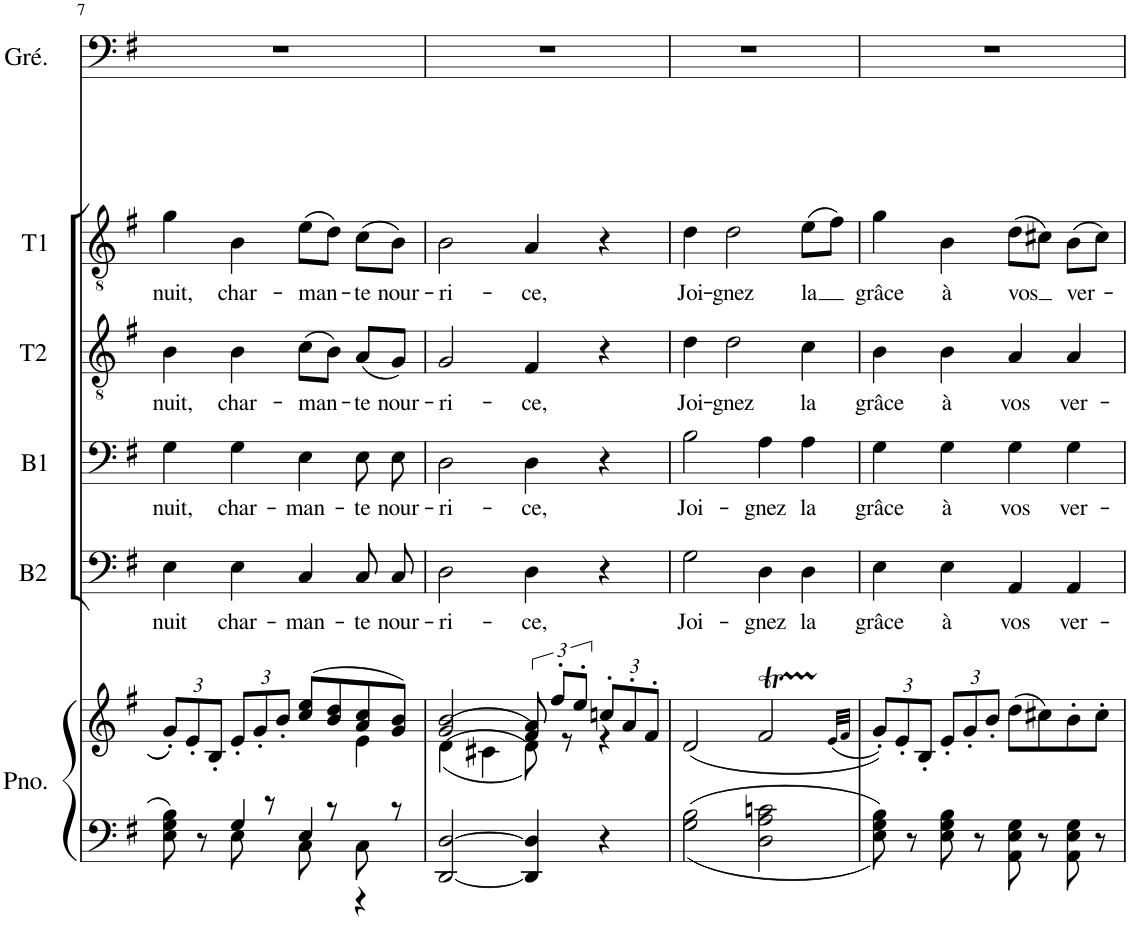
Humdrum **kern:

**kern	**kern	**kern	**text	**kern	**text	**kern	**text	**kern	**text	**kern
*part6	*part6	*part5	*part5	*part4	*part4	*part3	*part3	*part2	*part2	*part1
*staff7	*staff6	*staff5	*staff5	*staff4	*staff4	*staff3	*staff3	*staff2	*staff2	*staff1
*I"Piano	*	*I"Basse 2	*	*I"Basse 1	*	*I"Tenor 2	*	*I"Tenor 1	*	*I"Grégorio
*I'Pno.	*	*I'B2	*	*I'B1	*	*I'T2	*	*I'T1	*	*I'Gré.
!!LO:PB:g=z
*clefF4	*clefG2	*clefF4	*	*clefF4	*	*clefGv2	*	*clefGv2	*	*clefF4
*k[f#]	*k[f#]	*k[f#]	*	*k[f#]	*	*k[f#]	*	*k[f#]	*	*k[f#]
*M4/4	*M4/4	*M4/4	*	*M4/4	*	*M4/4	*	*M4/4	*	*M4/4
*met(c)	*met(c)	*met(c)	*	*met(c)	*	*met(c)	*	*met(c)	*	*met(c)
=7	=7	=7	=7	=7	=7	=7	=7	=7	=7	=7
*^	*	*	*	*	*	*	*	*	*	*
*	*	*Xbrackettup	*	*	*	*	*	*	*	*	*
*	*	*^	*	*	*	*	*	*	*	*	*
!	!	!	!	!	!LO:LY:b	!	!LO:LY:b	!	!LO:LY:b	!	!LO:LY:b	!
8E\ 8G\ 8B\	4ryy	12g'/L	2.ryy	4E\	nuit	4G\	nuit,	4B\	nuit,	4g\	nuit,	1r
.	.	12e'/	.	.	.	.	.	.	.	.	.	.
8r	.	.	.	.	.	.	.	.	.	.	.	.
.	.	12B'/J	.	.	.	.	.	.	.	.	.	.
!	!	!	!	!	!LO:LY:b	!	!LO:LY:b	!	!LO:LY:b	!	!LO:LY:b	!
8E\	4G/	12e'/L	.	4E\	char-	4G\	char-	4B\	char-	4B\	char-	.
.	.	12g'/	.	.	.	.	.	.	.	.	.	.
8r	.	.	.	.	.	.	.	.	.	.	.	.
.	.	12b'/J	.	.	.	.	.	.	.	.	.	.
!	!	!	!	!	!LO:LY:b	!	!LO:LY:b	!	!LO:LY:b	!	!LO:LY:b	!
8C\	4E/	(8cc/ 8ee/L	.	4C/	-man-	4E\	-man-	(8c\L	-man-	(8e\L	-man-	.
8r	.	8b/ 8dd/	.	.	.	.	.	8B\J)	.	8d\J)	.	.
!	!	!	!	!	!LO:LY:b	!	!LO:LY:b	!	!LO:LY:b	!	!LO:LY:b	!
8C\	4r	8a/ 8cc/	4e\	8C/L	-te	8E\L	-te	(8A/L	-te	(8c\L	-te	.
!	!	!	!	!	!LO:LY:b	!	!LO:LY:b	!	!LO:LY:b	!	!LO:LY:b	!
8r	.	8g/ 8b/J)	.	8C/J	nour-	8E\J	nour-	8G/J)	nour-	8B\J)	nour-	.
*v	*v	*	*	*	*	*	*	*	*	*	*	*
=8	=8	=8	=8	=8	=8	=8	=8	=8	=8	=8	=8
!	!	!	!	!LO:LY:b	!	!LO:LY:b	!	!LO:LY:b	!	!LO:LY:b	!
[2DD/ [2D/	((2g/ 2b/	(4d\	2D\	-ri-	2D\	-ri-	2G/	-ri-	2B\	-ri-	1r
.	.	4c#X\	.	.	.	.	.	.	.	.	.
*	*brackettup	*	*	*	*	*	*	*	*	*	*
!	!	!	!	!LO:LY:b	!	!LO:LY:b	!	!LO:LY:b	!	!LO:LY:b	!
4DD/] 4D/]	12f#/ 12a/))	8d\)	4D\	-ce,	4D\	-ce,	4F#/	-ce,	4A/	-ce,	.
.	12ff#'/L	.	.	.	.	.	.	.	.	.	.
.	.	8r	.	.	.	.	.	.	.	.	.
.	12ee'/J	.	.	.	.	.	.	.	.	.	.
*	*Xbrackettup	*	*	*	*	*	*	*	*	*	*
4r	12ccn'/L	4r	4r	.	4r	.	4r	.	4r	.	.
.	12a'/	.	.	.	.	.	.	.	.	.	.
.	12f#'/J	.	.	.	.	.	.	.	.	.	.
*	*v	*v	*	*	*	*	*	*	*	*	*
=9	=9	=9	=9	=9	=9	=9	=9	=9	=9	=9
!	!	!	!LO:LY:b	!	!LO:LY:b	!	!LO:LY:b	!	!LO:LY:b	!
2G\ 2B\	(2d/	2G\	Joi-	2B\	Joi-	4d\	Joi-	4d\	Joi-	1r
!	!	!	!	!	!	!	!LO:LY:b	!	!LO:LY:b	!
.	.	.	.	.	.	2d\	-gnez	2d\	-gnez	.
!	!	!	!LO:LY:b	!	!LO:LY:b	!	!	!	!	!
2D\ 2A\ 2cn\	2f#t/	4D\	-gnez	4A\	-gnez	.	.	.	.	.
!	!	!	!LO:LY:b	!	!LO:LY:b	!	!LO:LY:b	!	!LO:LY:b	!
.	.	4D\	la	4A\	la	4c\	la	(8e\L	la	.
.	.	.	.	.	.	.	.	8f#\J)	.	.
.	(32qe/LLL	.	.	.	.	.	.	.	.	.
.	32qf#/JJJ	.	.	.	.	.	.	.	.	.
=10	=10	=10	=10	=10	=10	=10	=10	=10	=10	=10
!	!	!	!LO:LY:b	!	!LO:LY:b	!	!LO:LY:b	!	!LO:LY:b	!
8E\ 8G\ 8B\	12g'/L))	4E\	grâce	4G\	grâce	4B\	grâce	4g\	grâce	1r
.	12e'/	.	.	.	.	.	.	.	.	.
8r	.	.	.	.	.	.	.	.	.	.
.	12B'/J	.	.	.	.	.	.	.	.	.
!	!	!	!LO:LY:b	!	!LO:LY:b	!	!LO:LY:b	!	!LO:LY:b	!
8E\ 8G\ 8B\	12e'/L	4E\	à	4G\	à	4B\	à	4B\	à	.
.	12g'/	.	.	.	.	.	.	.	.	.
8r	.	.	.	.	.	.	.	.	.	.
.	12b'/J	.	.	.	.	.	.	.	.	.
!	!	!	!LO:LY:b	!	!LO:LY:b	!	!LO:LY:b	!	!LO:LY:b	!
8AA\ 8E\ 8G\	(8dd\L	4AA/	vos	4G\	vos	4A/	vos	(8d\L	vos	.
8r	8cc#X\)	.	.	.	.	.	.	8c#X\J)	.	.
!	!	!	!LO:LY:b	!	!LO:LY:b	!	!LO:LY:b	!	!LO:LY:b	!
8AA\ 8E\ 8G\	8b'\	4AA/	ver-	4G\	ver-	4A/	ver-	(8B\L	ver-	.
8r	8cc#'\J	.	.	.	.	.	.	8c#\J)	.	.
=	=	=	=	=	=	=	=	=	=	=
*-	*-	*-	*-	*-	*-	*-	*-	*-	*-	*-
